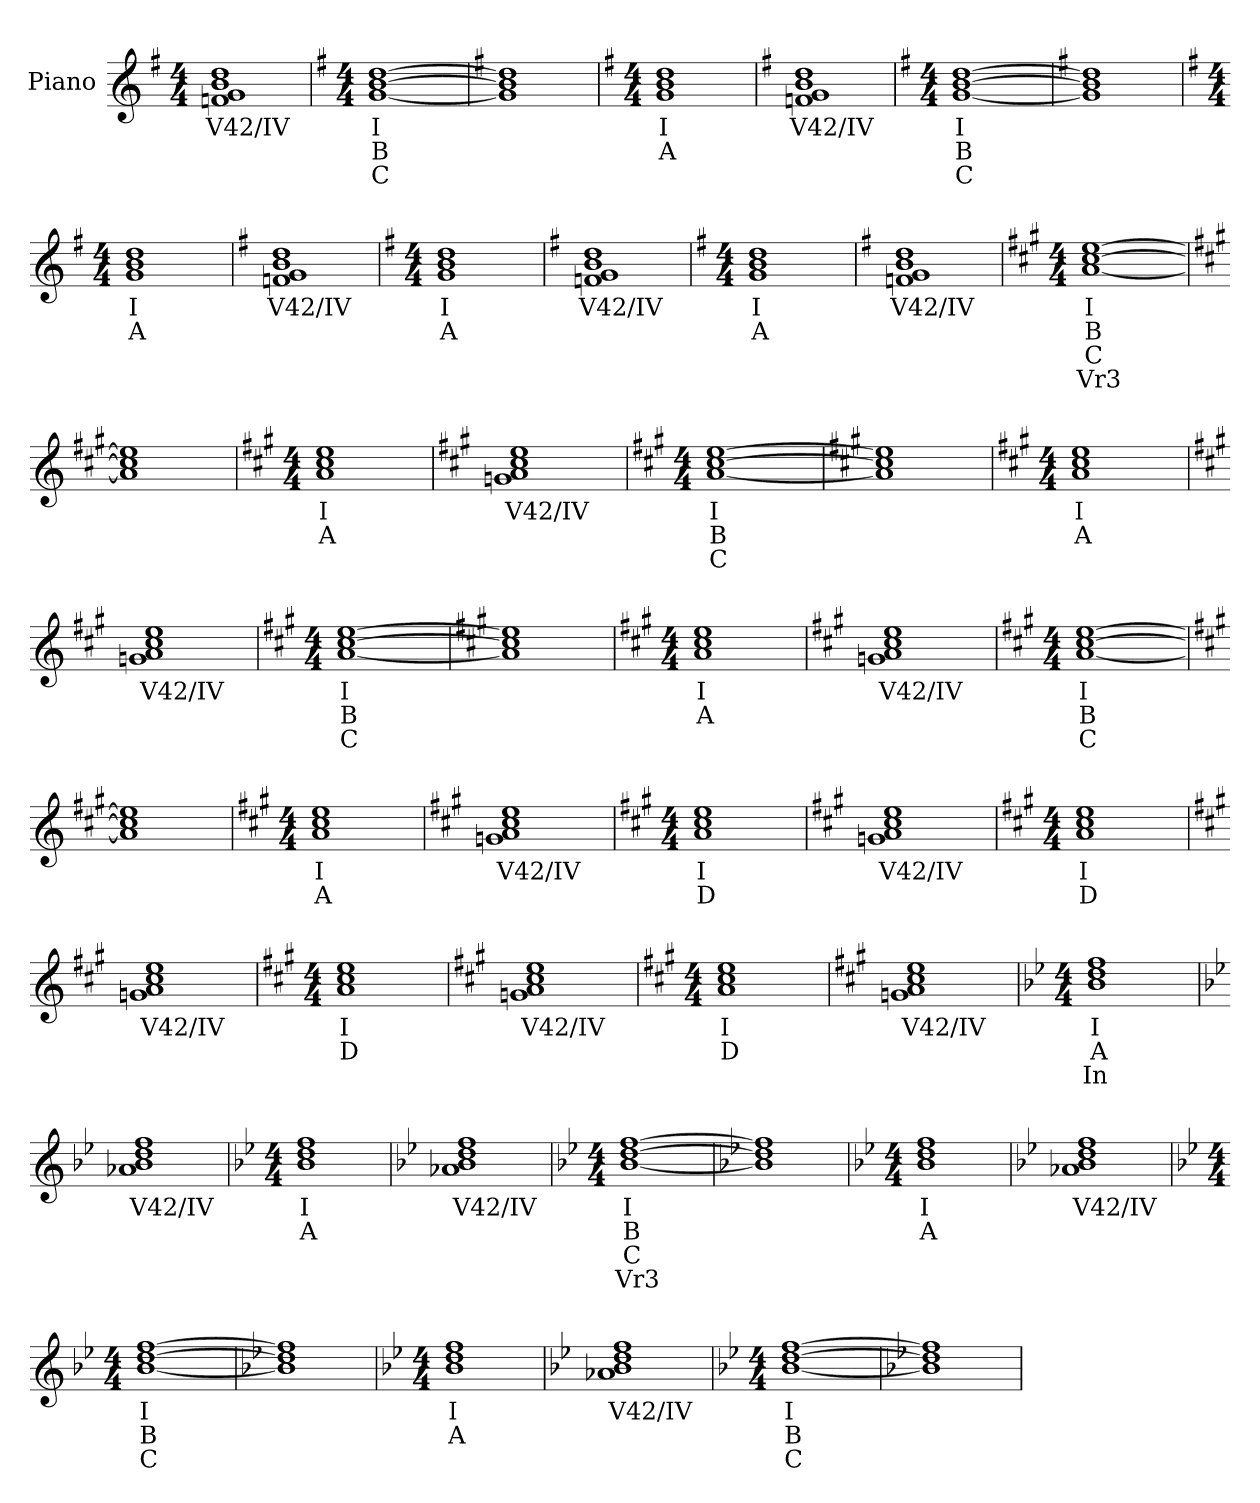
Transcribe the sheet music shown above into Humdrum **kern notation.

**kern	**text	**text	**text	**text
*part1	*part1	*part1	*part1	*part1
*staff1	*staff1	*staff1	*staff1	*staff1
*I"Piano	*	*	*	*
*I'Pno	*	*	*	*
*k[f#]	*	*	*	*
*G:	*	*	*	*
*M4/4	*	*	*	*
=	=	=	=	=
1fn 1g 1b 1dd	V42/IV	.	.	.
=	=	=	=	=
*k[f#]	*	*	*	*
*G:	*	*	*	*
*M4/4	*	*	*	*
[1g [1b [1dd	I	B	C	.
=	=	=	=	=
*k[f#]	*	*	*	*
*G:	*	*	*	*
1g] 1b] 1dd]	.	.	.	.
=	=	=	=	=
*k[f#]	*	*	*	*
*G:	*	*	*	*
*M4/4	*	*	*	*
1g 1b 1dd	I	A	.	.
=	=	=	=	=
*k[f#]	*	*	*	*
*G:	*	*	*	*
1fn 1g 1b 1dd	V42/IV	.	.	.
=	=	=	=	=
*k[f#]	*	*	*	*
*G:	*	*	*	*
*M4/4	*	*	*	*
[1g [1b [1dd	I	B	C	.
=	=	=	=	=
*k[f#]	*	*	*	*
*G:	*	*	*	*
1g] 1b] 1dd]	.	.	.	.
=	=	=	=	=
*k[f#]	*	*	*	*
*G:	*	*	*	*
*M4/4	*	*	*	*
1g 1b 1dd	I	A	.	.
=	=	=	=	=
*k[f#]	*	*	*	*
*G:	*	*	*	*
1fn 1g 1b 1dd	V42/IV	.	.	.
=	=	=	=	=
*k[f#]	*	*	*	*
*G:	*	*	*	*
*M4/4	*	*	*	*
1g 1b 1dd	I	A	.	.
=	=	=	=	=
*k[f#]	*	*	*	*
*G:	*	*	*	*
1fn 1g 1b 1dd	V42/IV	.	.	.
=	=	=	=	=
*k[f#]	*	*	*	*
*G:	*	*	*	*
*M4/4	*	*	*	*
1g 1b 1dd	I	A	.	.
=	=	=	=	=
*k[f#]	*	*	*	*
*G:	*	*	*	*
1fn 1g 1b 1dd	V42/IV	.	.	.
=	=	=	=	=
*k[f#c#g#]	*	*	*	*
*A:	*	*	*	*
*M4/4	*	*	*	*
[1a [1cc# [1ee	I	B	C	Vr3
=	=	=	=	=
*k[f#c#g#]	*	*	*	*
*A:	*	*	*	*
1a] 1cc#] 1ee]	.	.	.	.
=	=	=	=	=
*k[f#c#g#]	*	*	*	*
*A:	*	*	*	*
*M4/4	*	*	*	*
1a 1cc# 1ee	I	A	.	.
=	=	=	=	=
*k[f#c#g#]	*	*	*	*
*A:	*	*	*	*
1gn 1a 1cc# 1ee	V42/IV	.	.	.
=	=	=	=	=
*k[f#c#g#]	*	*	*	*
*A:	*	*	*	*
*M4/4	*	*	*	*
[1a [1cc# [1ee	I	B	C	.
=	=	=	=	=
*k[f#c#g#]	*	*	*	*
*A:	*	*	*	*
1a] 1cc#] 1ee]	.	.	.	.
=	=	=	=	=
*k[f#c#g#]	*	*	*	*
*A:	*	*	*	*
*M4/4	*	*	*	*
1a 1cc# 1ee	I	A	.	.
=	=	=	=	=
*k[f#c#g#]	*	*	*	*
*A:	*	*	*	*
1gn 1a 1cc# 1ee	V42/IV	.	.	.
=	=	=	=	=
*k[f#c#g#]	*	*	*	*
*A:	*	*	*	*
*M4/4	*	*	*	*
[1a [1cc# [1ee	I	B	C	.
=	=	=	=	=
*k[f#c#g#]	*	*	*	*
*A:	*	*	*	*
1a] 1cc#] 1ee]	.	.	.	.
=	=	=	=	=
*k[f#c#g#]	*	*	*	*
*A:	*	*	*	*
*M4/4	*	*	*	*
1a 1cc# 1ee	I	A	.	.
=	=	=	=	=
*k[f#c#g#]	*	*	*	*
*A:	*	*	*	*
1gn 1a 1cc# 1ee	V42/IV	.	.	.
=	=	=	=	=
*k[f#c#g#]	*	*	*	*
*A:	*	*	*	*
*M4/4	*	*	*	*
[1a [1cc# [1ee	I	B	C	.
=	=	=	=	=
*k[f#c#g#]	*	*	*	*
*A:	*	*	*	*
1a] 1cc#] 1ee]	.	.	.	.
=	=	=	=	=
*k[f#c#g#]	*	*	*	*
*A:	*	*	*	*
*M4/4	*	*	*	*
1a 1cc# 1ee	I	A	.	.
=	=	=	=	=
*k[f#c#g#]	*	*	*	*
*A:	*	*	*	*
1gn 1a 1cc# 1ee	V42/IV	.	.	.
=	=	=	=	=
*k[f#c#g#]	*	*	*	*
*A:	*	*	*	*
*M4/4	*	*	*	*
1a 1cc# 1ee	I	D	.	.
=	=	=	=	=
*k[f#c#g#]	*	*	*	*
*A:	*	*	*	*
1gn 1a 1cc# 1ee	V42/IV	.	.	.
=	=	=	=	=
*k[f#c#g#]	*	*	*	*
*A:	*	*	*	*
*M4/4	*	*	*	*
1a 1cc# 1ee	I	D	.	.
=	=	=	=	=
*k[f#c#g#]	*	*	*	*
*A:	*	*	*	*
1gn 1a 1cc# 1ee	V42/IV	.	.	.
=	=	=	=	=
*k[f#c#g#]	*	*	*	*
*A:	*	*	*	*
*M4/4	*	*	*	*
1a 1cc# 1ee	I	D	.	.
=	=	=	=	=
*k[f#c#g#]	*	*	*	*
*A:	*	*	*	*
1gn 1a 1cc# 1ee	V42/IV	.	.	.
=	=	=	=	=
*k[f#c#g#]	*	*	*	*
*A:	*	*	*	*
*M4/4	*	*	*	*
1a 1cc# 1ee	I	D	.	.
=	=	=	=	=
*k[f#c#g#]	*	*	*	*
*A:	*	*	*	*
1gn 1a 1cc# 1ee	V42/IV	.	.	.
=	=	=	=	=
*k[b-e-]	*	*	*	*
*B-:	*	*	*	*
*M4/4	*	*	*	*
1b- 1dd 1ff	I	A	In	.
=	=	=	=	=
*k[b-e-]	*	*	*	*
*B-:	*	*	*	*
1a-X 1b- 1dd 1ff	V42/IV	.	.	.
=	=	=	=	=
*k[b-e-]	*	*	*	*
*B-:	*	*	*	*
*M4/4	*	*	*	*
1b- 1dd 1ff	I	A	.	.
=	=	=	=	=
*k[b-e-]	*	*	*	*
*B-:	*	*	*	*
1a-X 1b- 1dd 1ff	V42/IV	.	.	.
=	=	=	=	=
*k[b-e-]	*	*	*	*
*B-:	*	*	*	*
*M4/4	*	*	*	*
[1b- [1dd [1ff	I	B	C	Vr3
=	=	=	=	=
*k[b-e-]	*	*	*	*
*B-:	*	*	*	*
1b-] 1dd] 1ff]	.	.	.	.
=	=	=	=	=
*k[b-e-]	*	*	*	*
*B-:	*	*	*	*
*M4/4	*	*	*	*
1b- 1dd 1ff	I	A	.	.
=	=	=	=	=
*k[b-e-]	*	*	*	*
*B-:	*	*	*	*
1a-X 1b- 1dd 1ff	V42/IV	.	.	.
=	=	=	=	=
*k[b-e-]	*	*	*	*
*B-:	*	*	*	*
*M4/4	*	*	*	*
[1b- [1dd [1ff	I	B	C	.
=	=	=	=	=
*k[b-e-]	*	*	*	*
*B-:	*	*	*	*
1b-] 1dd] 1ff]	.	.	.	.
=	=	=	=	=
*k[b-e-]	*	*	*	*
*B-:	*	*	*	*
*M4/4	*	*	*	*
1b- 1dd 1ff	I	A	.	.
=	=	=	=	=
*k[b-e-]	*	*	*	*
*B-:	*	*	*	*
1a-X 1b- 1dd 1ff	V42/IV	.	.	.
=	=	=	=	=
*k[b-e-]	*	*	*	*
*B-:	*	*	*	*
*M4/4	*	*	*	*
[1b- [1dd [1ff	I	B	C	.
=	=	=	=	=
*k[b-e-]	*	*	*	*
*B-:	*	*	*	*
1b-] 1dd] 1ff]	.	.	.	.
=	=	=	=	=
*-	*-	*-	*-	*-
